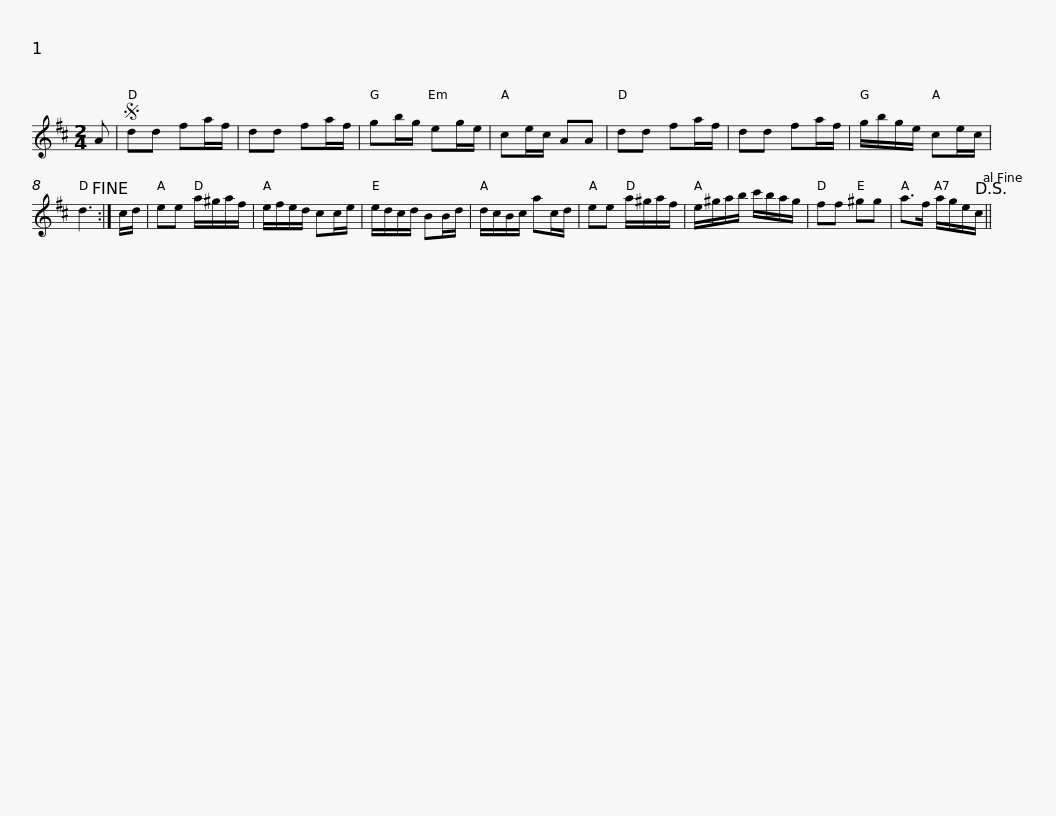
X:1
L:1/8
M:2/4
I:linebreak $
K:D
V:1 treble
V:1
 A |S dd fa/f/ | dd fa/f/ | gb/g/ eg/e/ | ce/c/ AA | %5
 dd fa/f/ | dd fa/f/ | g/b/g/e/ ce/c/ | d3!fine! :|$ c/d/ | %10
 ee a/^g/a/f/ | e/f/e/d/ cc/e/ | e/d/c/d/ BB/d/ | d/c/B/c/ ac/d/ | ee a/^g/a/f/ | %15
 e/^g/a/b/ c'/b/a/g/ |$ ff ^gg | a>f a/g/e/c/!D.S.! || %18
